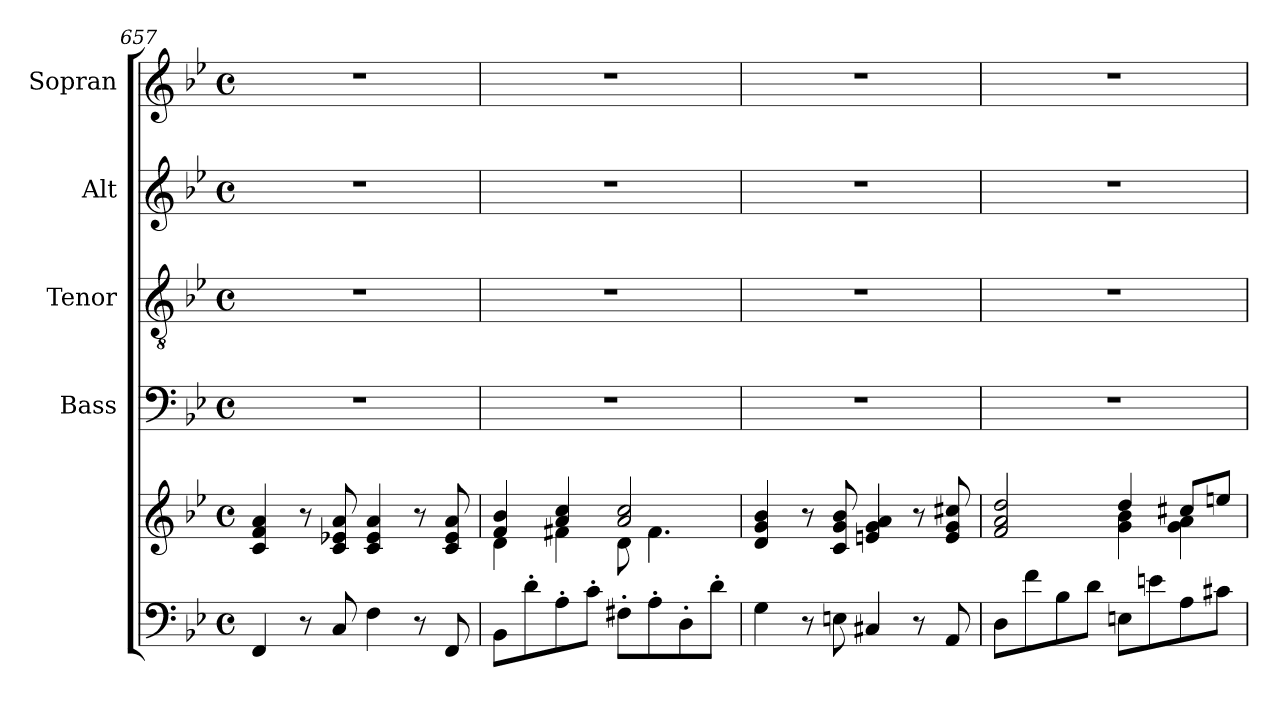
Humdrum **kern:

**kern	**kern	**kern	**kern	**kern	**kern
*part5	*part5	*part4	*part3	*part2	*part1
*staff6	*staff5	*staff4	*staff3	*staff2	*staff1
*	*	*I"Bass	*I"Tenor	*I"Alt	*I"Sopran
*	*	*I'B.	*I'T.	*I'A.	*I'S.
!!LO:PB:g=z
*clefF4	*clefG2	*clefF4	*clefGv2	*clefG2	*clefG2
*k[b-e-]	*k[b-e-]	*k[b-e-]	*k[b-e-]	*k[b-e-]	*k[b-e-]
*B-:	*B-:	*B-:	*B-:	*B-:	*B-:
*M4/4	*M4/4	*M4/4	*M4/4	*M4/4	*M4/4
*met(c)	*met(c)	*met(c)	*met(c)	*met(c)	*met(c)
=657	=657	=657	=657	=657	=657
4FF/	4c/ 4f/ 4a/	1r	1r	1r	1r
8r	8r	.	.	.	.
8C/	8c/ 8e-X/ 8a/	.	.	.	.
4F\	4c/ 4e-/ 4a/	.	.	.	.
8r	8r	.	.	.	.
8FF/	8c/ 8e-/ 8a/	.	.	.	.
=658	=658	=658	=658	=658	=658
*	*^	*	*	*	*
8BB-\L	4f/ 4b-/	4d\	1r	1r	1r	1r
8d'>\	.	.	.	.	.	.
8A'>\	4a/ 4cc/	4f#X\	.	.	.	.
8c'>\J	.	.	.	.	.	.
8F#X'>\L	2a/ 2cc/	8d\	.	.	.	.
8A'>\	.	4.f#\	.	.	.	.
8D'>\	.	.	.	.	.	.
8d'>\J	.	.	.	.	.	.
*	*v	*v	*	*	*	*
=659	=659	=659	=659	=659	=659
4G\	4d/ 4g/ 4b-/	1r	1r	1r	1r
8r	8r	.	.	.	.
8En\	8c/ 8g/ 8b-/	.	.	.	.
4C#X/	4en/ 4g/ 4a/	.	.	.	.
8r	8r	.	.	.	.
8AA/	8e/ 8g/ 8cc#X/	.	.	.	.
=660	=660	=660	=660	=660	=660
*	*^	*	*	*	*
8D\L	2f/ 2a/ 2dd/	2ryy	1r	1r	1r	1r
8f\	.	.	.	.	.	.
8B-\	.	.	.	.	.	.
8d\J	.	.	.	.	.	.
8En\L	4dd/	4g\ 4b-\	.	.	.	.
8en\	.	.	.	.	.	.
8A\	8cc#X/L	4g\ 4a\	.	.	.	.
8c#X\J	8een/J	.	.	.	.	.
*	*v	*v	*	*	*	*
=	=	=	=	=	=
*-	*-	*-	*-	*-	*-
